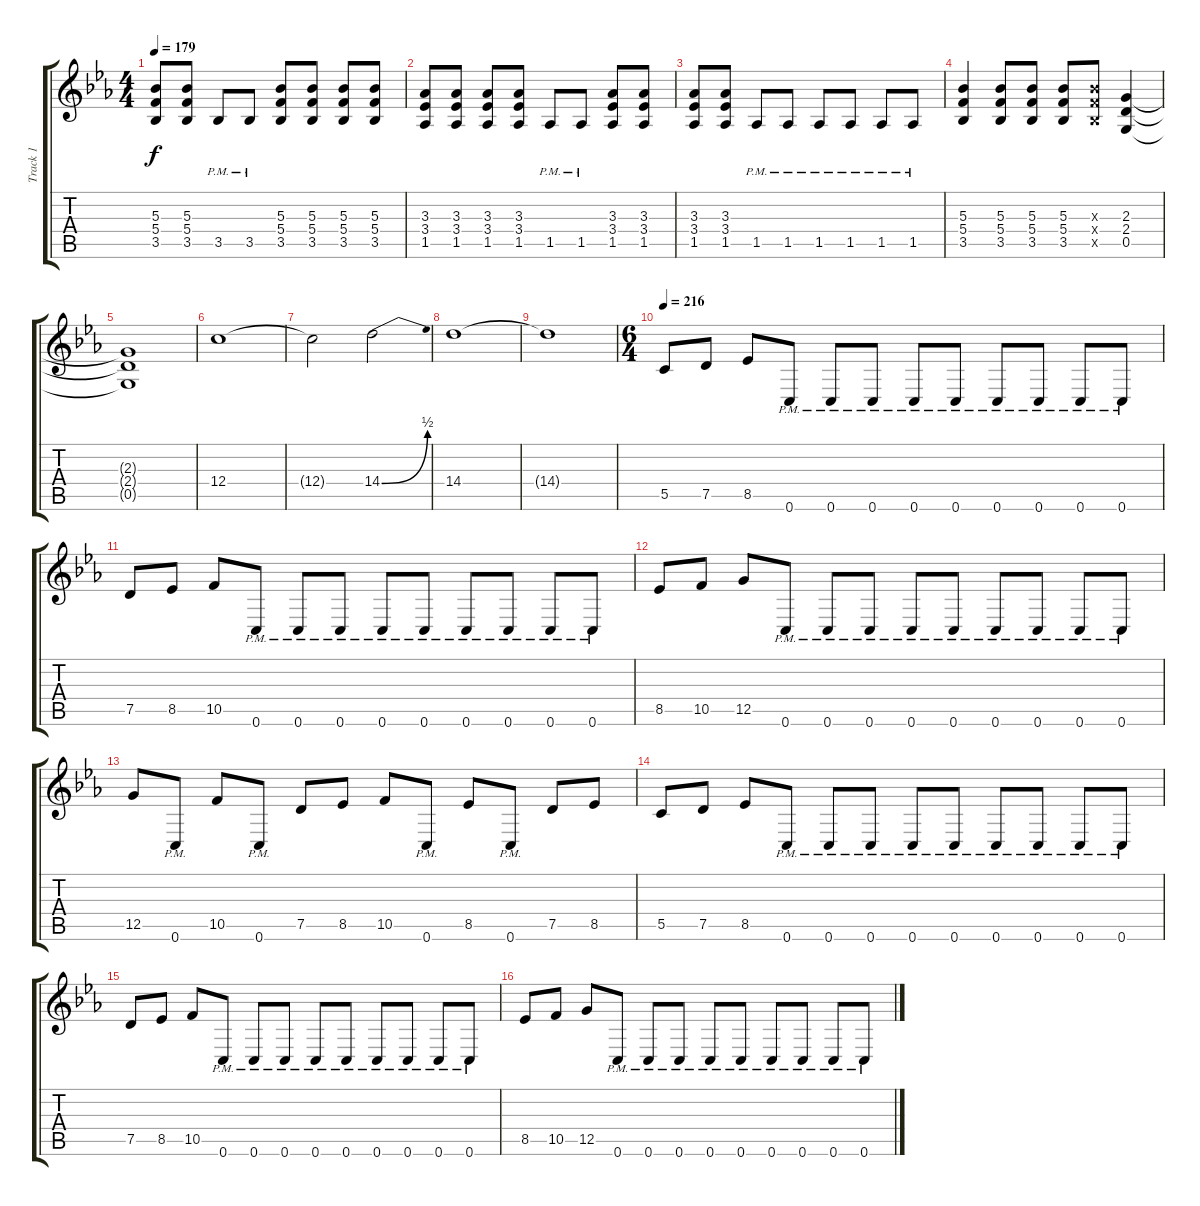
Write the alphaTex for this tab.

\track ("Track 1" "Track 1") {instrument distortionguitar}
\staff {score tabs}
\tuning (D4 A3 F3 C3 G2 C2) {hide}
\ts (4 4)
\tempo 179
\clef g2
\ks eb
(5.3 5.4 3.5).8{dy f} (5.3 5.4 3.5).8 3.5{pm}.8 3.5{pm}.8 (5.3 5.4 3.5).8 (5.3 5.4 3.5).8 (5.3 5.4 3.5).8 (5.3 5.4 3.5).8 |
(3.3 3.4 1.5).8 (3.3 3.4 1.5).8 (3.3 3.4 1.5).8 (3.3 3.4 1.5).8 1.5{pm}.8 1.5{pm}.8 (3.3 3.4 1.5).8 (3.3 3.4 1.5).8 |
(3.3 3.4 1.5).8 (3.3 3.4 1.5).8 1.5{pm}.8 1.5{pm}.8 1.5{pm}.8 1.5{pm}.8 1.5{pm}.8 1.5{pm}.8 |
(5.3 5.4 3.5).4 (5.3 5.4 3.5).8 (5.3 5.4 3.5).8 (5.3 5.4 3.5).8 (5.3{x} 5.4{x} 3.5{x}).8 (2.3 2.4 0.5).4 |
(2.3{t} 2.4{t} 0.5{t}).1 |
12.4.1 |
12.4{t}.2 14.4{be (bend 0 0 60 2)}.2 |
14.4.1 |
14.4{t}.1 |
\ts (6 4)
\tempo 216
5.5.8 7.5.8 8.5.8 0.6{pm}.8 0.6{pm}.8 0.6{pm}.8 0.6{pm}.8 0.6{pm}.8 0.6{pm}.8 0.6{pm}.8 0.6{pm}.8 0.6{pm}.8 |
7.5.8 8.5.8 10.5.8 0.6{pm}.8 0.6{pm}.8 0.6{pm}.8 0.6{pm}.8 0.6{pm}.8 0.6{pm}.8 0.6{pm}.8 0.6{pm}.8 0.6{pm}.8 |
8.5.8 10.5.8 12.5.8 0.6{pm}.8 0.6{pm}.8 0.6{pm}.8 0.6{pm}.8 0.6{pm}.8 0.6{pm}.8 0.6{pm}.8 0.6{pm}.8 0.6{pm}.8 |
12.5.8 0.6{pm}.8 10.5.8 0.6{pm}.8 7.5.8 8.5.8 10.5.8 0.6{pm}.8 8.5.8 0.6{pm}.8 7.5.8 8.5.8 |
5.5.8 7.5.8 8.5.8 0.6{pm}.8 0.6{pm}.8 0.6{pm}.8 0.6{pm}.8 0.6{pm}.8 0.6{pm}.8 0.6{pm}.8 0.6{pm}.8 0.6{pm}.8 |
7.5.8 8.5.8 10.5.8 0.6{pm}.8 0.6{pm}.8 0.6{pm}.8 0.6{pm}.8 0.6{pm}.8 0.6{pm}.8 0.6{pm}.8 0.6{pm}.8 0.6{pm}.8 |
8.5.8 10.5.8 12.5.8 0.6{pm}.8 0.6{pm}.8 0.6{pm}.8 0.6{pm}.8 0.6{pm}.8 0.6{pm}.8 0.6{pm}.8 0.6{pm}.8 0.6{pm}.8
